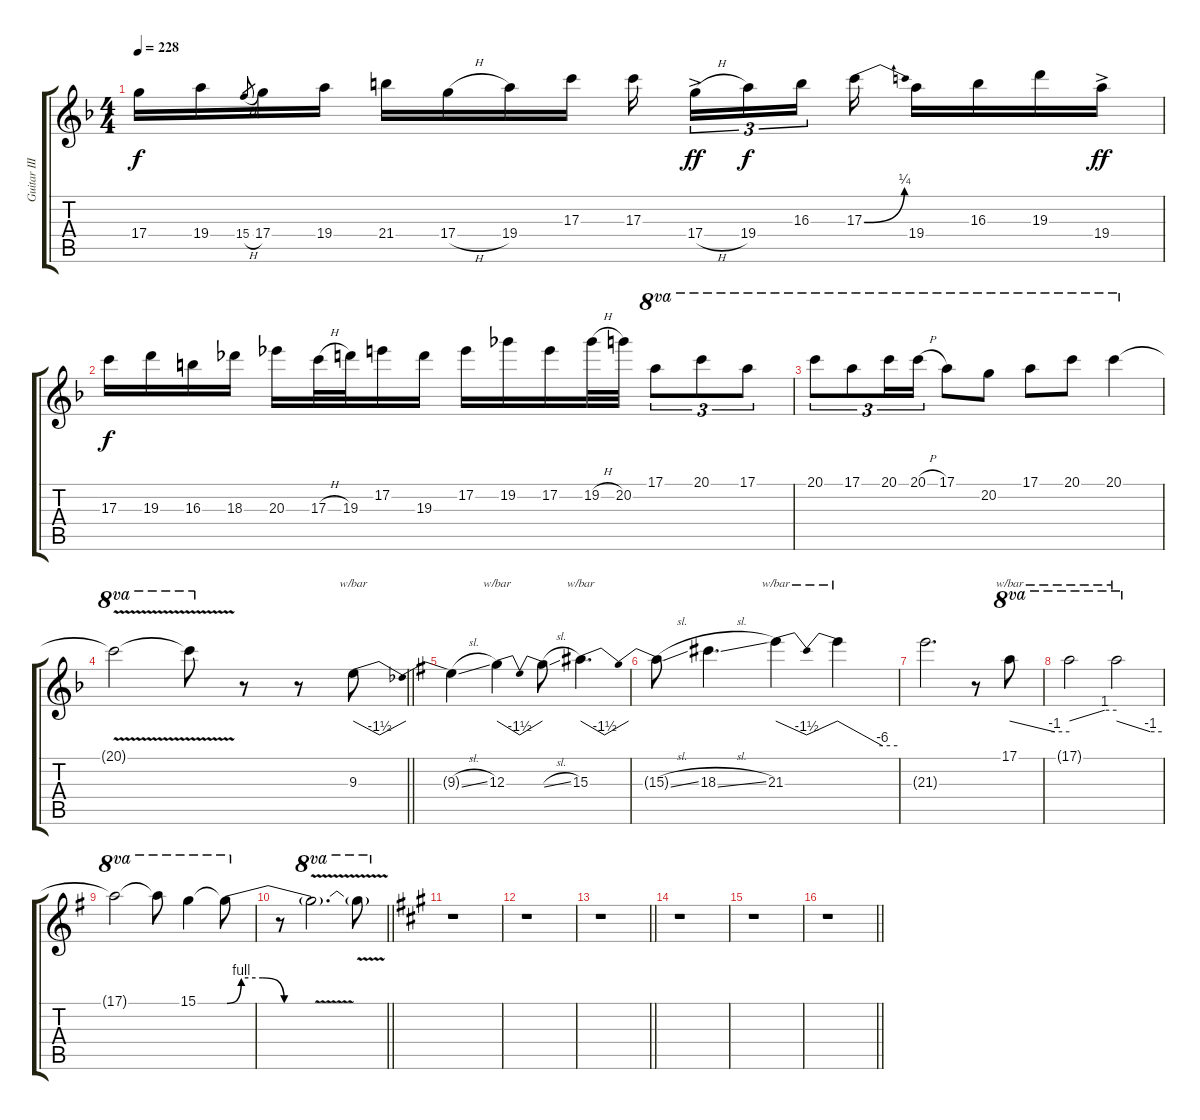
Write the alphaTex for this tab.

\track ("Guitar III" "Guitar III") {mute instrument distortionguitar}
\staff {score tabs}
\tuning (E4 B3 G3 D3 A2 E2) {hide}
\ts (4 4)
\tempo 228
\clef g2
\ks f
17.4.16{dy f} 19.4.16 15.4{h}.8{gr} 17.4.16 19.4.16 21.4.16 17.4{h}.16 19.4.16 17.3.16 17.3.16{beam splitsecondary} 17.4{h ac}.16{tu (3 2) dy ff} 19.4.16{tu (3 2) dy f} 16.3.16{tu (3 2) beam splitsecondary} 17.3{be (bend 0 0 60 1)}.16 19.4.16 16.3.16 19.3.16 19.4{ac}.16{dy ff} |
17.3.16{dy f} 19.3.16 16.3.16 18.3.16 20.3.16 17.3{h}.32 19.3.32 17.2.16 19.3.16 17.2.16 19.2.16 17.2.16 19.2{h}.32 20.2.32 17.1.8{tu (3 2) ot 8va} 20.1.8{tu (3 2) ot 8va} 17.1.8{tu (3 2) ot 8va} |
20.1.8{tu (3 2) ot 8va} 17.1.8{tu (3 2) ot 8va} 20.1.16{tu (3 2) ot 8va} 20.1{h}.16{tu (3 2) ot 8va} 17.1.8{ot 8va} 20.2.8{ot 8va} 17.1.8{ot 8va} 20.1.8{ot 8va} 20.1.4{ot 8va} |
\barLineRight lightlight
20.1{v t}.2{ot 8va} 20.1{t}.8{ot 8va} r.8 r.8 9.3.8{tbe (dip default 0 0 30 -6 60 0)} |
\ks g
9.3{sl t}.4 12.3.4{tbe (dip default 0 0 30 -6 60 0)} 12.3{sl t}.8 15.3.4{d tbe (dip default 0 0 30 -6 60 0)} |
15.3{sl t}.8 18.3{sl}.4{d} 21.3.4{tbe (dip default 0 0 30 -6 60 0)} 21.3{t}.4{tbe (custom default 0 0 45 -24 60 -24)} |
21.3{t}.2{d} r.8 17.1.8{tbe (custom default 0 0 45 -4 60 -4) ot 8va} |
17.1{t}.2{tbe (custom default 0 0 45 4 60 4) ot 8va} 17.1{t}.2{tbe (custom default 0 0 45 -4 60 -4) ot 8va} |
17.1{t}.2{ot 8va} 17.1{t}.8{ot 8va} 15.1.4{ot 8va} 15.1{be (custom 0 0 10 4 25 4 40 0 60 0) t}.8{ot 8va} |
\barLineRight lightlight
r.8 15.1{v t}.2{d ot 8va} 15.1{t}.8{ot 8va} |
\ks a
r.1 |
r.1 |
\barLineRight lightlight
r.1 |
r.1 |
r.1 |
\barLineRight lightlight
r.1
